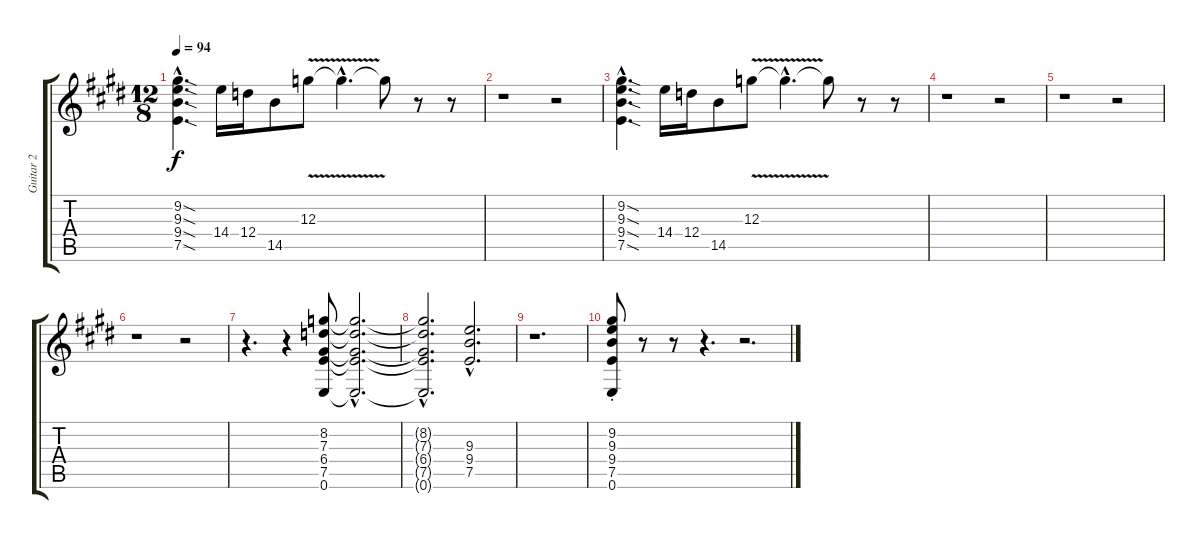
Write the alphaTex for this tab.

\track ("Guitar 2" "Guitar 2") {instrument overdrivenguitar}
\staff {score tabs}
\tuning (E4 B3 G3 D3 A2 E2) {hide}
\ts (12 8)
\tempo 94
\clef g2
\ks e
(9.2{sod hac} 9.3{sod hac} 9.4{sod hac} 7.5{sod hac}).4{d dy f} 14.4.16 12.4.16 14.5.8 12.3{v}.8 12.3{hac t}.4{d} 12.3{t}.8 r.8 r.8 |
r.1 r.2 |
(9.2{sod hac} 9.3{sod hac} 9.4{sod hac} 7.5{sod hac}).4{d} 14.4.16 12.4.16 14.5.8 12.3{v}.8 12.3{hac t}.4{d} 12.3{t}.8 r.8 r.8 |
r.1 r.2 |
r.1 r.2 |
r.1 r.2 |
r.4{d} r.4 (8.2 7.3 6.4 7.5 0.6).8 (8.2{hac t} 7.3{hac t} 6.4{hac t} 7.5{hac t} 0.6{hac t}).2{d} |
(8.2{hac t} 7.3{hac t} 6.4{hac t} 7.5{hac t} 0.6{hac t}).2{d} (9.3{hac} 9.4{hac} 7.5{hac}).2{d} |
r.1{d} |
(9.2{st} 9.3{st} 9.4{st} 7.5{st} 0.6{st}).8 r.8 r.8 r.4{d} r.2{d}
